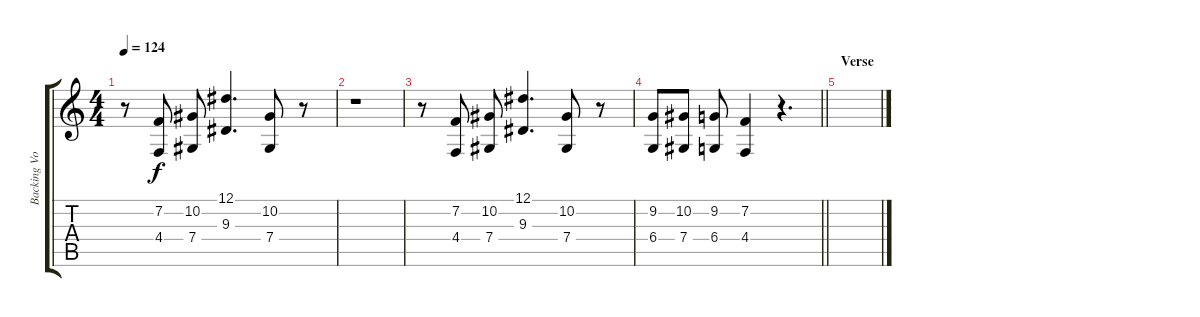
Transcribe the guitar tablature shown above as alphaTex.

\track ("Backing Vocals" "Backing Vo") {instrument choiraahs}
\staff {score tabs}
\tuning (Eb4 Bb3 Gb3 Db3 Ab2 Eb2) {hide}
\ts (4 4)
\tempo 124
\clef g2
\ks c
r.8{dy f} (7.2 4.4).8 (10.2 7.4).8 (12.1 9.3).4{d} (10.2 7.4).8 r.8 |
r.1 |
r.8 (7.2 4.4).8 (10.2 7.4).8 (12.1 9.3).4{d} (10.2 7.4).8 r.8 |
\barLineRight lightlight
(9.2 6.4).8 (10.2 7.4).8 (9.2 6.4).8 (7.2 4.4).4 r.4{d} |
\section ("" "Verse")
